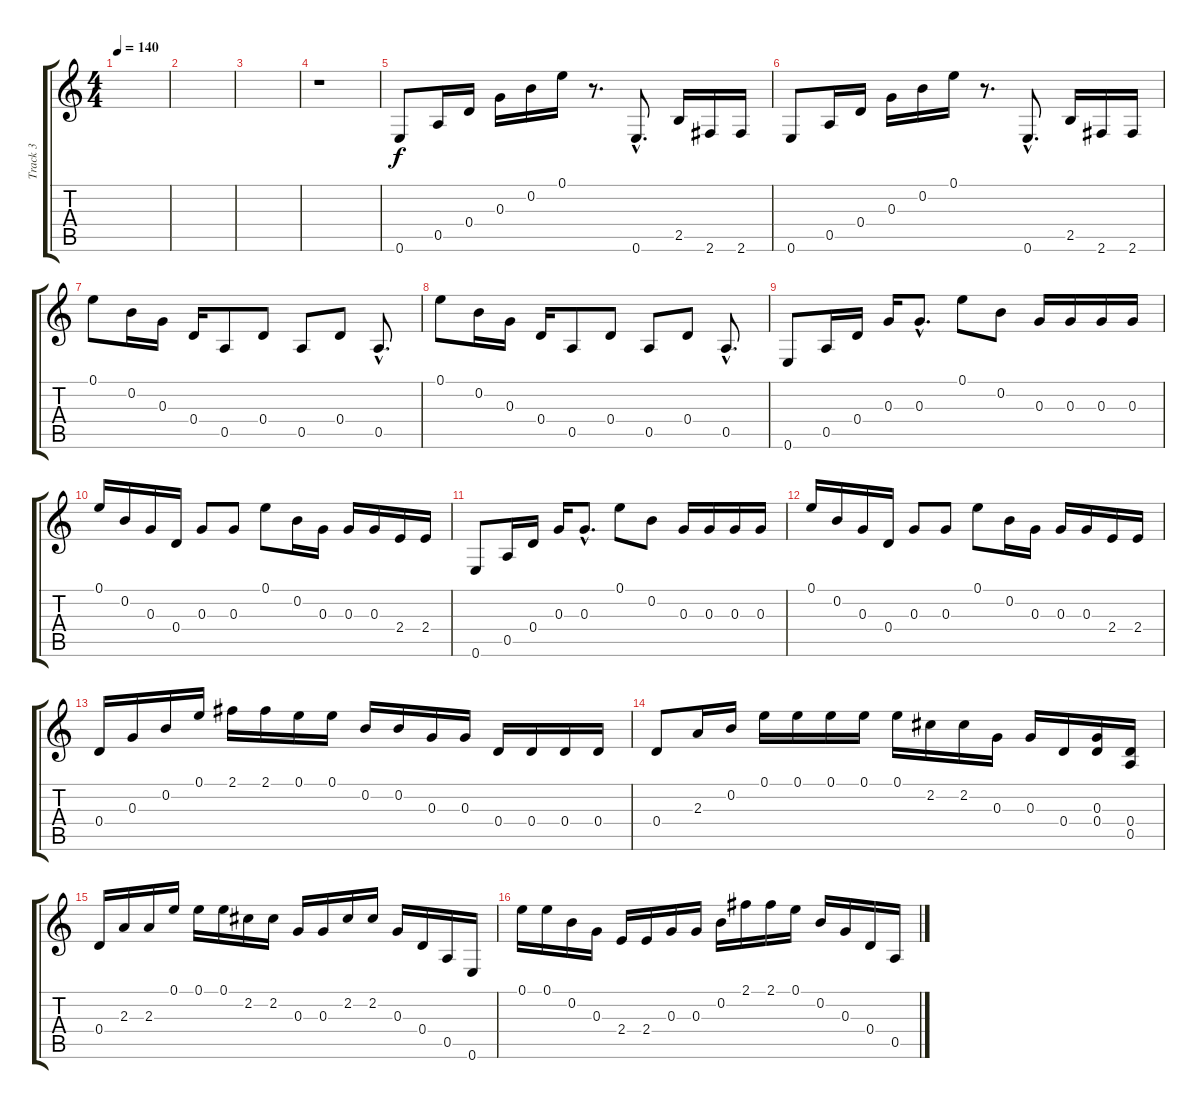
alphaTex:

\track ("Track 3" "Track 3") {instrument electricguitarjazz}
\staff {score tabs}
\tuning (E4 B3 G3 D3 A2 E2) {hide}
\ts (4 4)
\tempo 140
\clef g2
\ks c
|
|
|
r.1 |
0.6.8 0.5.16 0.4.16 0.3.16 0.2.16 0.1.16 r.8{d} 0.6{hac}.8{d} 2.5.16 2.6.16 2.6.16 |
0.6.8 0.5.16 0.4.16 0.3.16 0.2.16 0.1.16 r.8{d} 0.6{hac}.8{d} 2.5.16 2.6.16 2.6.16 |
0.1.8 0.2.16 0.3.16 0.4.16 0.5.8 0.4.8 0.5.8 0.4.8 0.5{hac}.8{d} |
0.1.8 0.2.16 0.3.16 0.4.16 0.5.8 0.4.8 0.5.8 0.4.8 0.5{hac}.8{d} |
0.6.8 0.5.16 0.4.16 0.3.16 0.3{hac}.8{d} 0.1.8 0.2.8 0.3.16 0.3.16 0.3.16 0.3.16 |
0.1.16 0.2.16 0.3.16 0.4.16 0.3.8 0.3.8 0.1.8 0.2.16 0.3.16 0.3.16 0.3.16 2.4.16 2.4.16 |
0.6.8 0.5.16 0.4.16 0.3.16 0.3{hac}.8{d} 0.1.8 0.2.8 0.3.16 0.3.16 0.3.16 0.3.16 |
0.1.16 0.2.16 0.3.16 0.4.16 0.3.8 0.3.8 0.1.8 0.2.16 0.3.16 0.3.16 0.3.16 2.4.16 2.4.16 |
0.4.16 0.3.16 0.2.16 0.1.16 2.1.16 2.1.16 0.1.16 0.1.16 0.2.16 0.2.16 0.3.16 0.3.16 0.4.16 0.4.16 0.4.16 0.4.16 |
0.4.8 2.3.16 0.2.16 0.1.16 0.1.16 0.1.16 0.1.16 0.1.16 2.2.16 2.2.16 0.3.16 0.3.16 0.4.16 (0.3 0.4).16 (0.4 0.5).16 |
0.4.16 2.3.16 2.3.16 0.1.16 0.1.16 0.1.16 2.2.16 2.2.16 0.3.16 0.3.16 2.2.16 2.2.16 0.3.16 0.4.16 0.5.16 0.6.16 |
0.1.16 0.1.16 0.2.16 0.3.16 2.4.16 2.4.16 0.3.16 0.3.16 0.2.16 2.1.16 2.1.16 0.1.16 0.2.16 0.3.16 0.4.16 0.5.16
